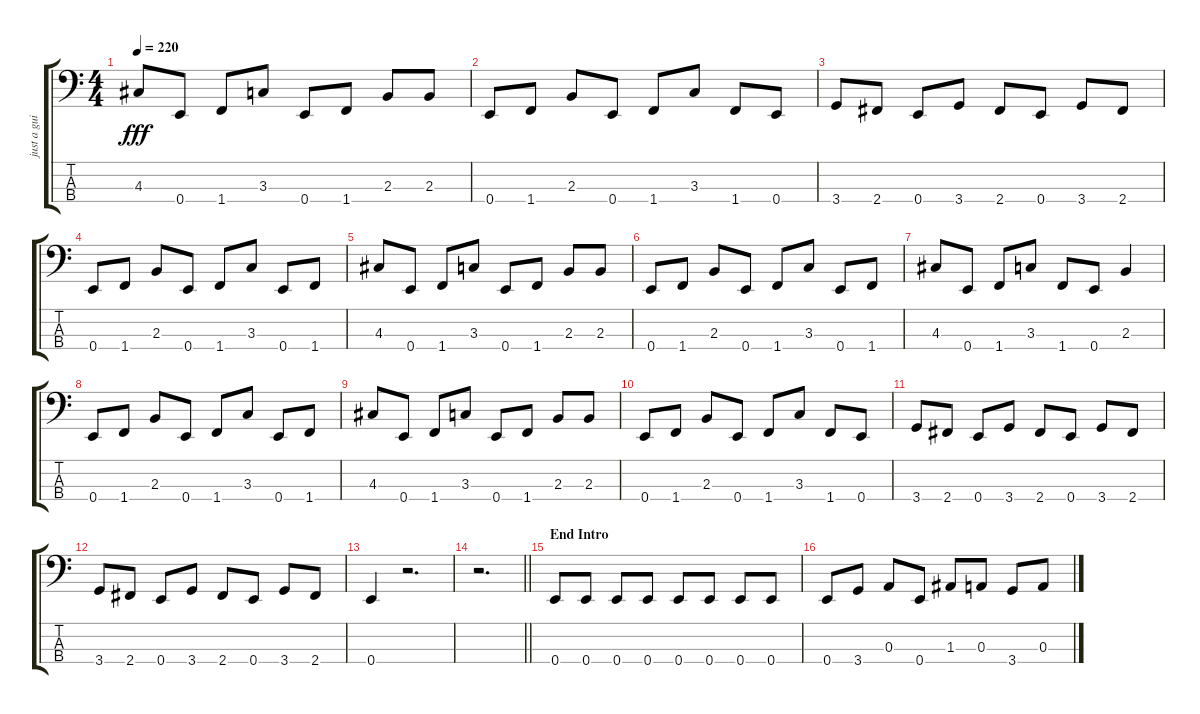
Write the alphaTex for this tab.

\track ("just a guide (mute this)" "just a gui") {instrument electricbassfinger}
\staff {score tabs}
\tuning (G2 D2 A1 E1) {hide}
\ts (4 4)
\tempo 220
\clef f4
\ks c
4.3.8{dy fff} 0.4.8 1.4.8 3.3.8 0.4.8 1.4.8 2.3.8 2.3.8 |
0.4.8 1.4.8 2.3.8 0.4.8 1.4.8 3.3.8 1.4.8 0.4.8 |
3.4.8 2.4.8 0.4.8 3.4.8 2.4.8 0.4.8 3.4.8 2.4.8 |
0.4.8 1.4.8 2.3.8 0.4.8 1.4.8 3.3.8 0.4.8 1.4.8 |
4.3.8 0.4.8 1.4.8 3.3.8 0.4.8 1.4.8 2.3.8 2.3.8 |
0.4.8 1.4.8 2.3.8 0.4.8 1.4.8 3.3.8 0.4.8 1.4.8 |
4.3.8 0.4.8 1.4.8 3.3.8 1.4.8 0.4.8 2.3.4 |
0.4.8 1.4.8 2.3.8 0.4.8 1.4.8 3.3.8 0.4.8 1.4.8 |
4.3.8 0.4.8 1.4.8 3.3.8 0.4.8 1.4.8 2.3.8 2.3.8 |
0.4.8 1.4.8 2.3.8 0.4.8 1.4.8 3.3.8 1.4.8 0.4.8 |
3.4.8 2.4.8 0.4.8 3.4.8 2.4.8 0.4.8 3.4.8 2.4.8 |
3.4.8 2.4.8 0.4.8 3.4.8 2.4.8 0.4.8 3.4.8 2.4.8 |
0.4.4 r.2{d} |
\barLineRight lightlight
r.2{d} |
\section ("" "End Intro")
0.4.8 0.4.8 0.4.8 0.4.8 0.4.8 0.4.8 0.4.8 0.4.8 |
0.4.8 3.4.8 0.3.8 0.4.8 1.3.8 0.3.8 3.4.8 0.3.8
